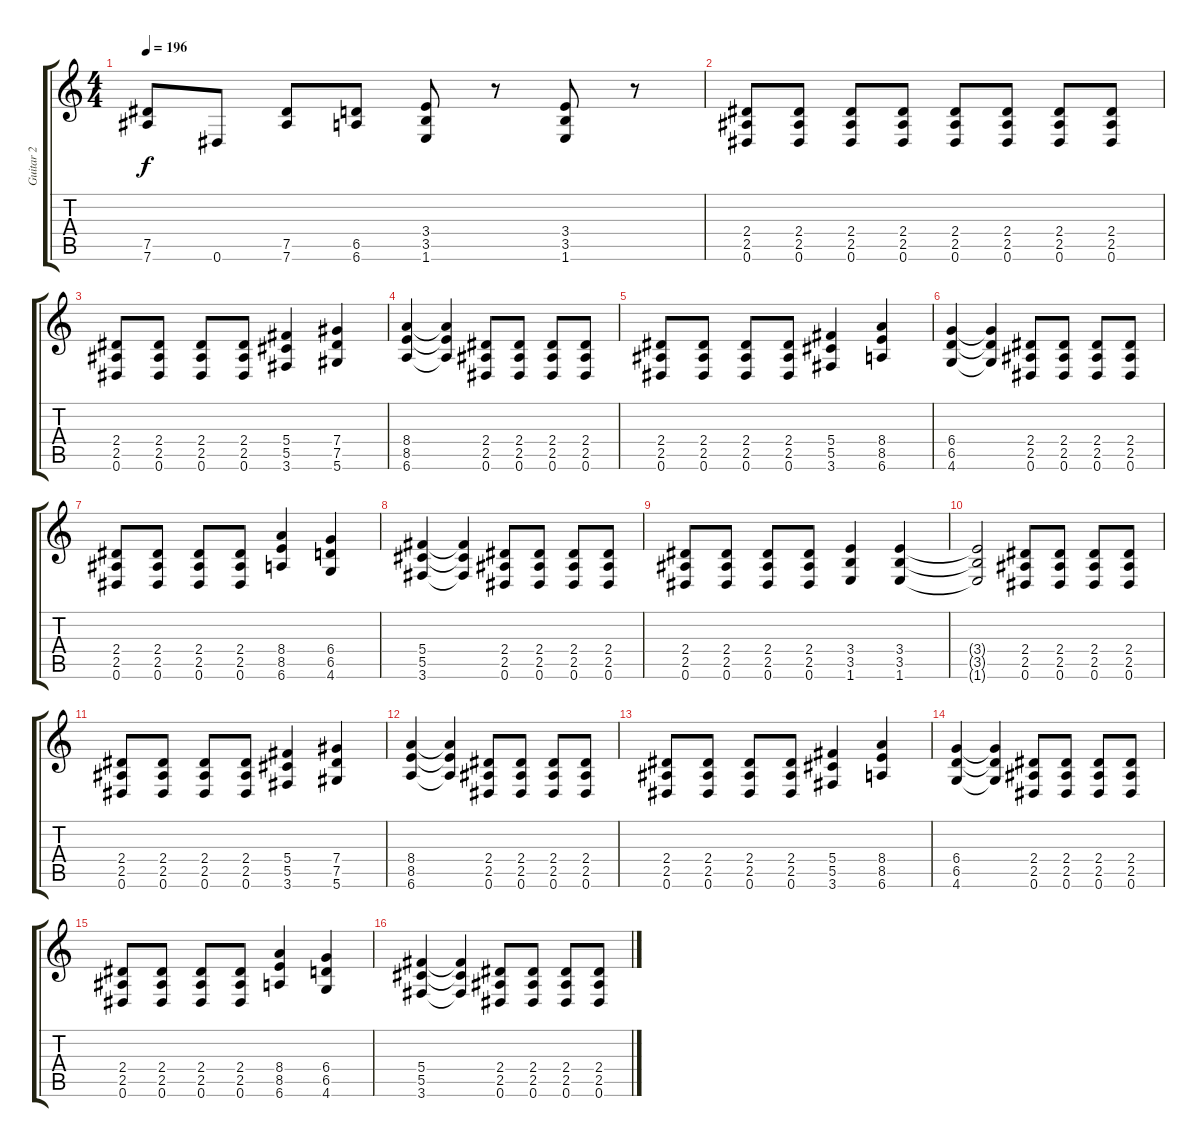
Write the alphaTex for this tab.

\track ("Guitar 2" "Guitar 2") {instrument distortionguitar}
\staff {score tabs}
\tuning (Eb4 Bb3 Gb3 Db3 Ab2 Eb2) {hide}
\ts (4 4)
\tempo 196
\clef g2
\ks c
(7.5 7.6).8{dy f} 0.6.8 (7.5 7.6).8 (6.5 6.6).8 (3.4 3.5 1.6).8 r.8 (3.4 3.5 1.6).8 r.8 |
(2.4 2.5 0.6).8 (2.4 2.5 0.6).8 (2.4 2.5 0.6).8 (2.4 2.5 0.6).8 (2.4 2.5 0.6).8 (2.4 2.5 0.6).8 (2.4 2.5 0.6).8 (2.4 2.5 0.6).8 |
(2.4 2.5 0.6).8 (2.4 2.5 0.6).8 (2.4 2.5 0.6).8 (2.4 2.5 0.6).8 (5.4 5.5 3.6).4 (7.4 7.5 5.6).4 |
(8.4 8.5 6.6).4 (8.4{t} 8.5{t} 6.6{t}).4 (2.4 2.5 0.6).8 (2.4 2.5 0.6).8 (2.4 2.5 0.6).8 (2.4 2.5 0.6).8 |
(2.4 2.5 0.6).8 (2.4 2.5 0.6).8 (2.4 2.5 0.6).8 (2.4 2.5 0.6).8 (5.4 5.5 3.6).4 (8.4 8.5 6.6).4 |
(6.4 6.5 4.6).4 (6.4{t} 6.5{t} 4.6{t}).4 (2.4 2.5 0.6).8 (2.4 2.5 0.6).8 (2.4 2.5 0.6).8 (2.4 2.5 0.6).8 |
(2.4 2.5 0.6).8 (2.4 2.5 0.6).8 (2.4 2.5 0.6).8 (2.4 2.5 0.6).8 (8.4 8.5 6.6).4 (6.4 6.5 4.6).4 |
(5.4 5.5 3.6).4 (5.4{t} 5.5{t} 3.6{t}).4 (2.4 2.5 0.6).8 (2.4 2.5 0.6).8 (2.4 2.5 0.6).8 (2.4 2.5 0.6).8 |
(2.4 2.5 0.6).8 (2.4 2.5 0.6).8 (2.4 2.5 0.6).8 (2.4 2.5 0.6).8 (3.4 3.5 1.6).4 (3.4 3.5 1.6).4 |
(3.4{t} 3.5{t} 1.6{t}).2 (2.4 2.5 0.6).8 (2.4 2.5 0.6).8 (2.4 2.5 0.6).8 (2.4 2.5 0.6).8 |
(2.4 2.5 0.6).8 (2.4 2.5 0.6).8 (2.4 2.5 0.6).8 (2.4 2.5 0.6).8 (5.4 5.5 3.6).4 (7.4 7.5 5.6).4 |
(8.4 8.5 6.6).4 (8.4{t} 8.5{t} 6.6{t}).4 (2.4 2.5 0.6).8 (2.4 2.5 0.6).8 (2.4 2.5 0.6).8 (2.4 2.5 0.6).8 |
(2.4 2.5 0.6).8 (2.4 2.5 0.6).8 (2.4 2.5 0.6).8 (2.4 2.5 0.6).8 (5.4 5.5 3.6).4 (8.4 8.5 6.6).4 |
(6.4 6.5 4.6).4 (6.4{t} 6.5{t} 4.6{t}).4 (2.4 2.5 0.6).8 (2.4 2.5 0.6).8 (2.4 2.5 0.6).8 (2.4 2.5 0.6).8 |
(2.4 2.5 0.6).8 (2.4 2.5 0.6).8 (2.4 2.5 0.6).8 (2.4 2.5 0.6).8 (8.4 8.5 6.6).4 (6.4 6.5 4.6).4 |
(5.4 5.5 3.6).4 (5.4{t} 5.5{t} 3.6{t}).4 (2.4 2.5 0.6).8 (2.4 2.5 0.6).8 (2.4 2.5 0.6).8 (2.4 2.5 0.6).8
